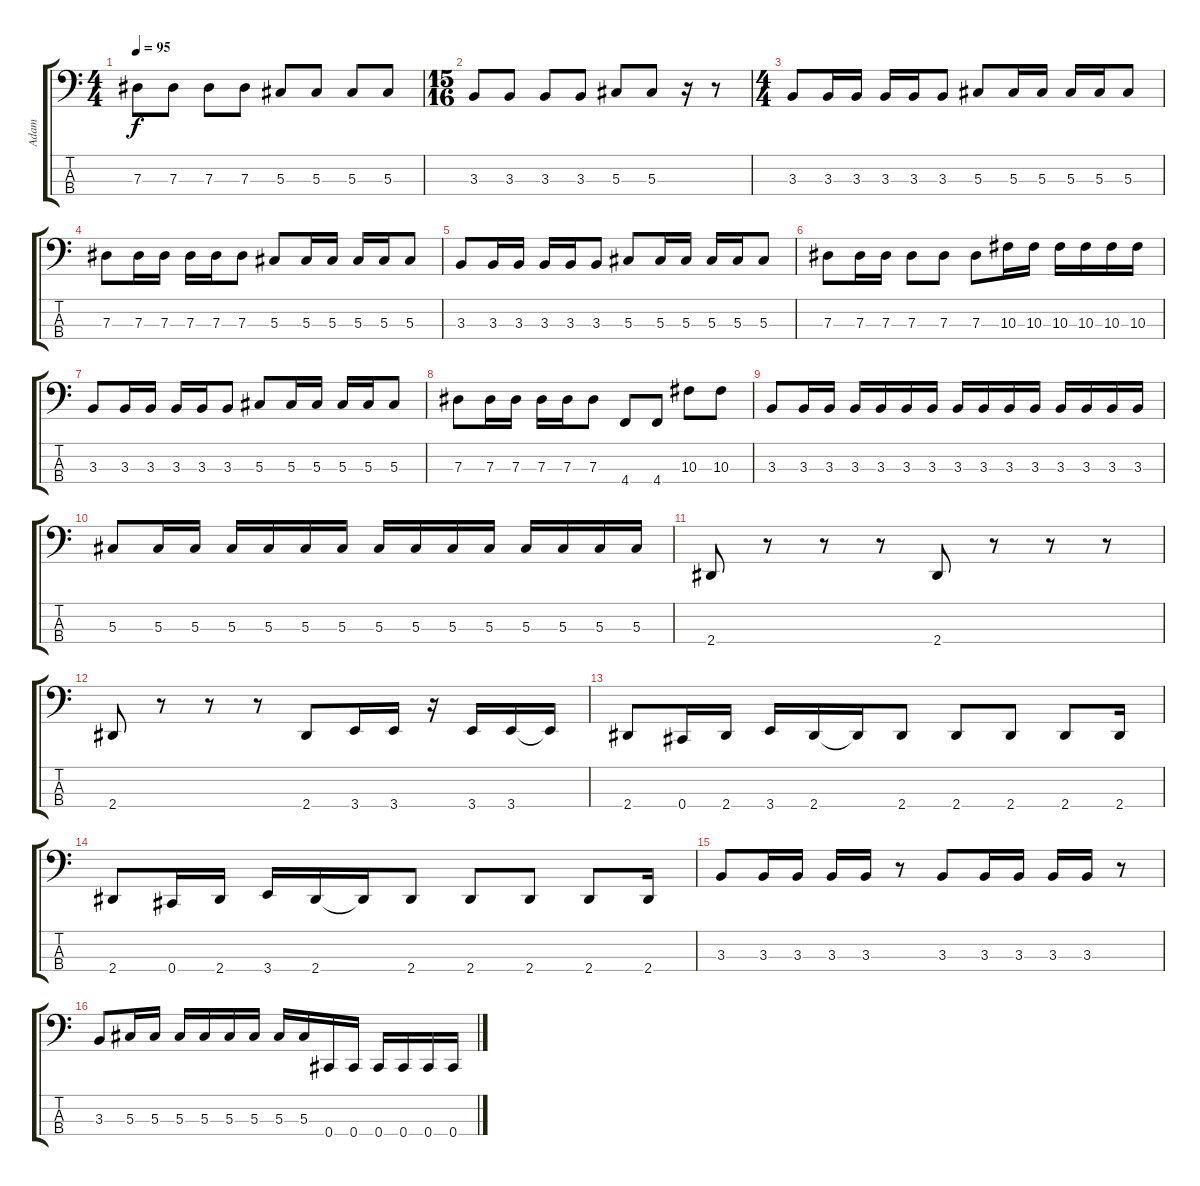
\track ("Adam" "Adam") {instrument electricbassfinger}
\staff {score tabs}
\tuning (Gb2 Db2 Ab1 Db1) {hide}
\ts (4 4)
\tempo 95
\clef f4
\ks c
7.3.8{dy f} 7.3.8 7.3.8 7.3.8 5.3.8 5.3.8 5.3.8 5.3.8 |
\ts (15 16)
3.3.8 3.3.8 3.3.8 3.3.8 5.3.8 5.3.8 r.16 r.8 |
\ts (4 4)
3.3.8 3.3.16 3.3.16 3.3.16 3.3.16 3.3.8 5.3.8 5.3.16 5.3.16 5.3.16 5.3.16 5.3.8 |
7.3.8 7.3.16 7.3.16 7.3.16 7.3.16 7.3.8 5.3.8 5.3.16 5.3.16 5.3.16 5.3.16 5.3.8 |
3.3.8 3.3.16 3.3.16 3.3.16 3.3.16 3.3.8 5.3.8 5.3.16 5.3.16 5.3.16 5.3.16 5.3.8 |
7.3.8 7.3.16 7.3.16 7.3.8 7.3.8 7.3.8 10.3.16 10.3.16 10.3.16 10.3.16 10.3.16 10.3.16 |
3.3.8 3.3.16 3.3.16 3.3.16 3.3.16 3.3.8 5.3.8 5.3.16 5.3.16 5.3.16 5.3.16 5.3.8 |
7.3.8 7.3.16 7.3.16 7.3.16 7.3.16 7.3.8 4.4.8 4.4.8 10.3.8 10.3.8 |
3.3.8 3.3.16 3.3.16 3.3.16 3.3.16 3.3.16 3.3.16 3.3.16 3.3.16 3.3.16 3.3.16 3.3.16 3.3.16 3.3.16 3.3.16 |
5.3.8 5.3.16 5.3.16 5.3.16 5.3.16 5.3.16 5.3.16 5.3.16 5.3.16 5.3.16 5.3.16 5.3.16 5.3.16 5.3.16 5.3.16 |
2.4.8 r.8 r.8 r.8 2.4.8 r.8 r.8 r.8 |
2.4.8 r.8 r.8 r.8 2.4.8 3.4.16 3.4.16 r.16 3.4.16 3.4.16 3.4{t}.16 |
2.4.8 0.4.16 2.4.16 3.4.16 2.4.16 2.4{t}.16 2.4.8 2.4.8 2.4.8 2.4.8 2.4.16 |
2.4.8 0.4.16 2.4.16 3.4.16 2.4.16 2.4{t}.16 2.4.8 2.4.8 2.4.8 2.4.8 2.4.16 |
3.3.8 3.3.16 3.3.16 3.3.16 3.3.16 r.8 3.3.8 3.3.16 3.3.16 3.3.16 3.3.16 r.8 |
3.3.8 5.3.16 5.3.16 5.3.16 5.3.16 5.3.16 5.3.16 5.3.16 5.3.16 0.4.16 0.4.16 0.4.16 0.4.16 0.4.16 0.4.16
